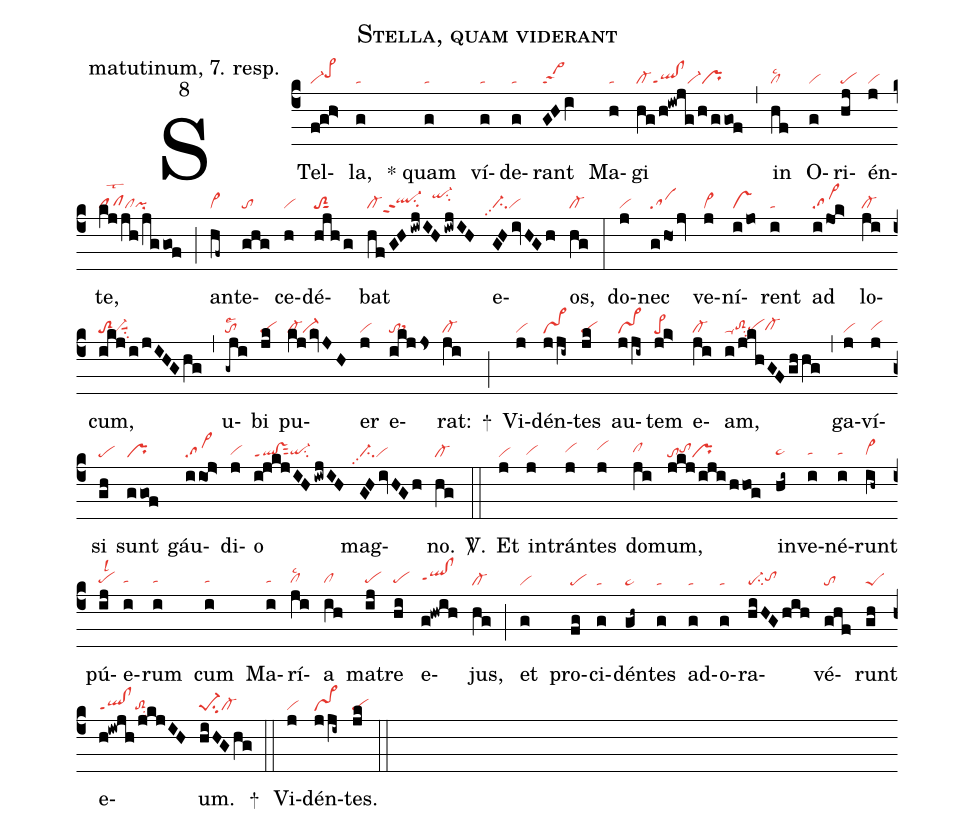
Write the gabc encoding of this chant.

name: Stella, quam viderant;
office-part: matutinum, 7. resp.;
mode: 8;
nabc-lines: 1;
%%
(c4)
STel(fgh>|vi-pe>hi)la,(g|ta) * {quam}(g|ta) ví(g|ta)de(g|ta)rant(GHiV|sa>2) Ma(h|ta)gi(hg/h!iwjg/h/ggof|cl-ql!clppt1vi-pr) (,)
in(hf|cllsc2) O(g|vi)ri(hj|pe)én(j|vi)te,(kjjh/jggof|pflst2clpi) (;)
an(hf~|vi>)te(ghg|to)ce(h|vi)dé(hjhg|toS2sut1)bat(hfGH/iwjIH/iwjIH|cl-ql-hhppt2su2qi-hjsu2) e(GHivHGh|ci-pp2vi)os,(hg|cl-) (:)
do(j|vi)nec(ghojv|sa) ve(j|vi>)ní(ijo|vs)rent(i|ta) ad(ijok>|sa>) lo(ji|cl-)cum,(ikji/jIHGhg|toS2sut1vi-suu1su2) (,)
u(-gji|tolse2)bi(jk|pe) pu(kj/KvJH|cl-ci-)er(j|vi) e(ikjjs|tosthh)rat:(ji|cl-) +(;)
Vi(j|vi)dén(jji~|vs>)tes(jk|pe) au(jji~|vs>)tem(jk>|pe>) e(ji|cl-)am,(i/jkhGFgh/hg|ta-toS2hgsu2pehgcl-hg) (,)
ga(j|vi)ví(j|vihg)si(gh|pe) sunt(ggof|pr) gáu(iioj>|sa>)di(j|vihg)o(i!jkjIH/iwjIH|ql!vsppt1sut2qi-hgsu2) mag(GHivHGh|ci-pp2vi)no.(hg|cl-) <sp>V/</sp>.(::)
Et(j|vi) in(j|vihg)trán(j|vihh)tes(j|vihi) do(ji|clhh)mum,(jkj/iji/hhog|totohhpr) in(hi~|ta>hg)ve(i|tahg)né(i|tahg)runt(ih~|vi>hg)
pú(ij|pehglsl2)e(i|tahg)rum(i|tahg) cum(i|tahg) Ma(i|tahg)rí(ji|clhglsc2)a(ih|clhg) mat(ij|pehg)re(hi|pehg) e(g!hwih|qlhh!clhhppt1)jus,(hg|cl-) (;)
et(g|vi) pro(fg|pe)ci(g|ta)dén(gh~|ta>)tes(g|ta) ad(g|ta)o(g|ta)ra(hiHGhih|pe-su2tohh)vé(ghf|to)runt(gh|peS) e(h!iwjh/jkjIH|ql!clppt1toS2su2)um.(hiHGhg|pe-1su2cl-) +(::)
Vi(j|vi)dén(jji~|vs>)tes.(jk|pe) (::)
